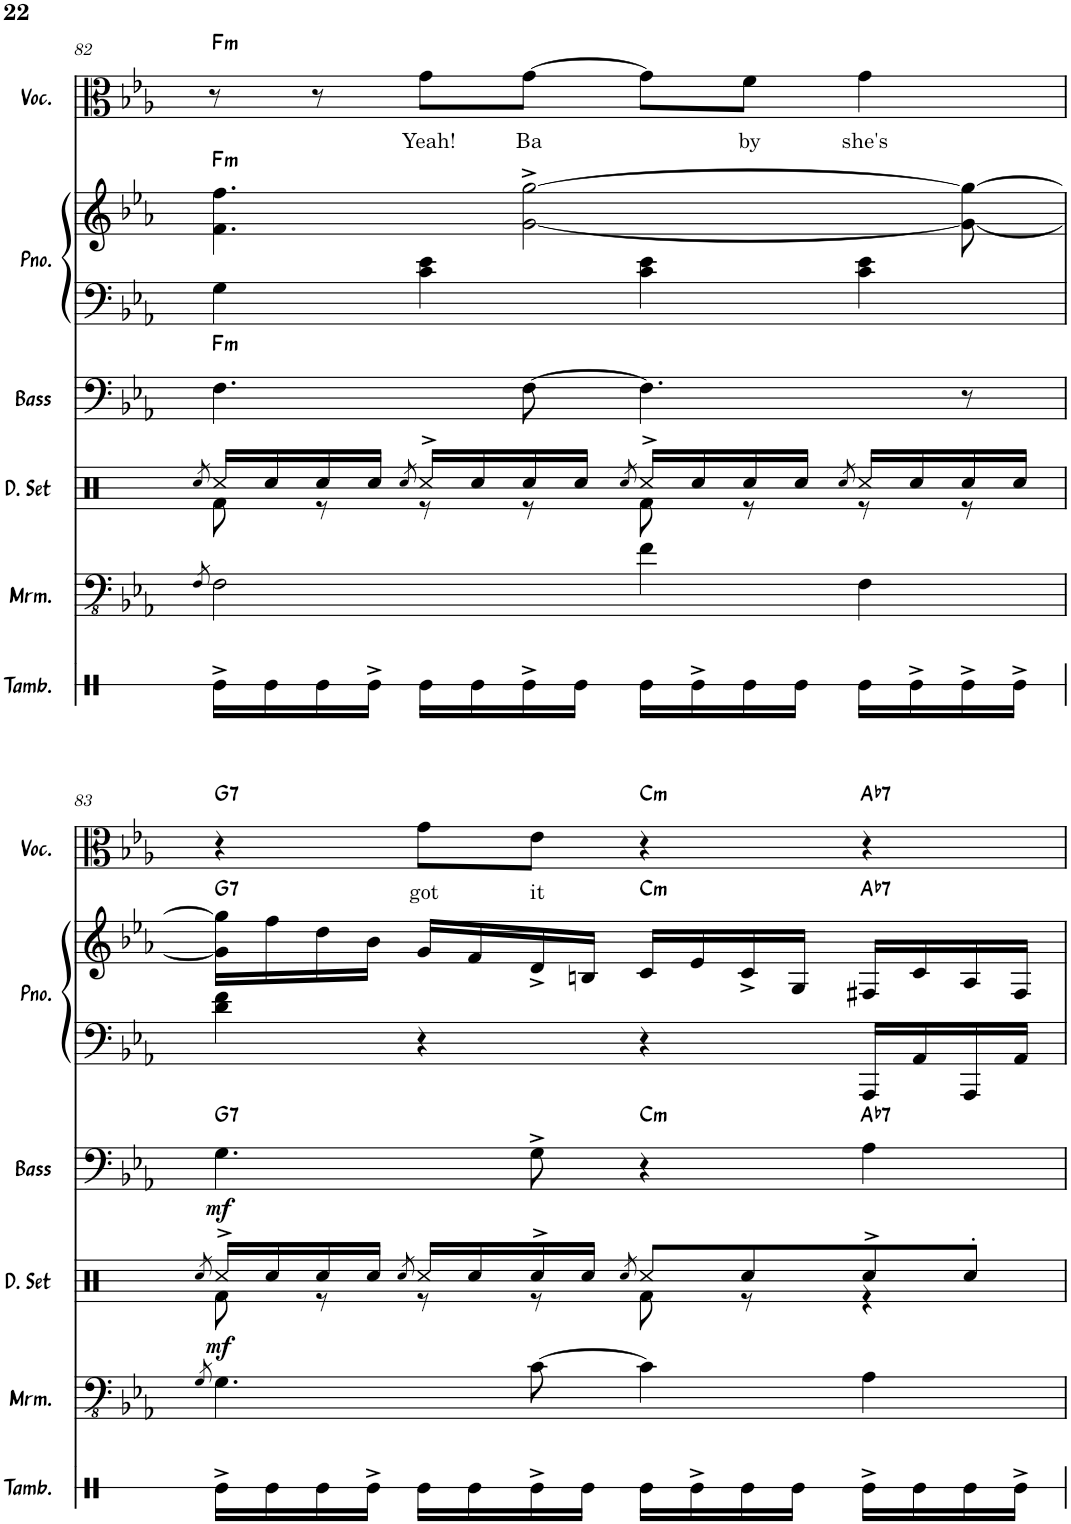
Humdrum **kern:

**kern	**kern	**kern	**dynam	**kern	**dynam	**harte	**kern	**kern	**harte	**kern	**text	**harte
*part6	*part5	*part4	*part4	*part3	*part3	*part3	*part2	*part2	*part2	*part1	*part1	*part1
*staff7	*staff6	*staff5	*staff5	*staff4	*staff4	*	*staff3	*staff2	*	*staff1	*staff1	*
*I"Tambourine	*I"Marimba	*I"Drumset	*	*I"Acoustic Bass	*	*	*I"Piano	*	*	*I"Vocals	*	*
*I'Tamb.	*I'Mrm.	*I'D. Set	*	*I'Bass	*	*	*I'Pno.	*	*	*I'Voc.	*	*
!!LO:PB:g=z
*clefX	*clefFv4	*clefX	*	*clefF4	*	*	*clefF4	*clefG2	*	*clefC3	*	*
*	*	*	*	*Trd7c12	*	*	*	*	*	*	*	*
*k[]	*k[b-e-a-]	*k[]	*	*k[b-e-a-]	*	*	*k[b-e-a-]	*k[b-e-a-]	*	*k[b-e-a-]	*	*
*M4/4	*M4/4	*M4/4	*	*M4/4	*	*	*M4/4	*M4/4	*	*M4/4	*	*
=82	=82	=82	=82	=82	=82	=82	=82	=82	=82	=82	=82	=82
.	8qFF/	8qRcc/	.	.	.	.	.	.	.	.	.	.
*	*	*^	*	*	*	*	*	*	*	*	*	*
!	!	!	!	!	!	!	!LO:H:kt=m	!	!	!LO:H:kt=m	!	!	!LO:H:kt=m
16Re^\LL	2FF\	16Rcc/LL	8Rf\	.	4.F\	.	F:min	4G\	4.f\ 4.ff\	F:min	8r	.	F:min
16Re\	.	16Rcc/	.	.	.	.	.	.	.	.	.	.	.
16Re\	.	16Rcc/	8r	.	.	.	.	.	.	.	8r	.	.
16Re^\JJ	.	16Rcc/JJ	.	.	.	.	.	.	.	.	.	.	.
.	.	8qRcc/	.	.	.	.	.	.	.	.	.	.	.
!	!	!	!	!	!	!	!	!	!	!	!	!LO:LY:b	!
16Re\LL	.	16Rcc^/LL	8r	.	.	.	.	4c\ 4e-\	.	.	8g\L	Yeah!	.
16Re\	.	16Rcc/	.	.	.	.	.	.	.	.	.	.	.
!	!	!	!	!	!	!	!	!	!	!	!	!LO:LY:b	!
16Re^\	.	16Rcc/	8r	.	[8F\	.	.	.	[2g\^ [2gg\^	.	[8g\J	Ba	.
16Re\JJ	.	16Rcc/JJ	.	.	.	.	.	.	.	.	.	.	.
.	.	8qRcc/	.	.	.	.	.	.	.	.	.	.	.
16Re\LL	4F\	16Rcc^/LL	8Rf\	.	4.F\]	.	.	4c\ 4e-\	.	.	8g\L]	.	.
16Re^\	.	16Rcc/	.	.	.	.	.	.	.	.	.	.	.
!	!	!	!	!	!	!	!	!	!	!	!	!LO:LY:b	!
16Re\	.	16Rcc/	8r	.	.	.	.	.	.	.	8f\J	by	.
16Re\JJ	.	16Rcc/JJ	.	.	.	.	.	.	.	.	.	.	.
.	.	8qRcc/	.	.	.	.	.	.	.	.	.	.	.
!	!	!	!	!	!	!	!	!	!	!	!	!LO:LY:b	!
16Re\LL	4FF\	16Rcc/LL	8r	.	.	.	.	4c\ 4e-\	.	.	4g\	she's	.
16Re^\	.	16Rcc/	.	.	.	.	.	.	.	.	.	.	.
16Re^\	.	16Rcc/	8r	.	8r	.	.	.	8g\_ 8gg\_	.	.	.	.
16Re^\JJ	.	16Rcc/JJ	.	.	.	.	.	.	.	.	.	.	.
!!LO:LB:g=z
=83	=83	=83	=83	=83	=83	=83	=83	=83	=83	=83	=83	=83	=83
.	8qGG/	8qRcc/	.	.	.	.	.	.	.	.	.	.	.
!	!	!	!	!LO:DY:b	!	!LO:DY:b	!LO:H:kt=7	!	!	!LO:H:kt=7	!	!	!LO:H:kt=7
16Re^\LL	4.GG\	16Rcc^/LL	8Rf\	mf	4.G\	mf	G:7	4d\ 4f\	16g\] 16gg\]LL	G:7	4r	.	G:7
16Re\	.	16Rcc/	.	.	.	.	.	.	16ff\	.	.	.	.
16Re\	.	16Rcc/	8r	.	.	.	.	.	16dd\	.	.	.	.
16Re^\JJ	.	16Rcc/JJ	.	.	.	.	.	.	16b-\JJ	.	.	.	.
.	.	8qRcc/	.	.	.	.	.	.	.	.	.	.	.
!	!	!	!	!	!	!	!	!	!	!	!	!LO:LY:b	!
16Re\LL	.	16Rcc/LL	8r	.	.	.	.	4r	16g/LL	.	8g\L	got	.
16Re\	.	16Rcc/	.	.	.	.	.	.	16f/	.	.	.	.
!	!	!	!	!	!	!	!	!	!	!	!	!LO:LY:b	!
16Re^\	[8C\	16Rcc^/	8r	.	8G^\	.	.	.	16d^/	.	8e-\J	it	.
16Re\JJ	.	16Rcc/JJ	.	.	.	.	.	.	16Bn/JJ	.	.	.	.
.	.	8qRcc/	.	.	.	.	.	.	.	.	.	.	.
!	!	!	!	!	!	!	!LO:H:kt=m	!	!	!LO:H:kt=m	!	!	!LO:H:kt=m
16Re\LL	4C\]	8Rcc/L	8Rf\	.	4r	.	C:min	4r	16c/LL	C:min	4r	.	C:min
16Re^\	.	.	.	.	.	.	.	.	16e-/	.	.	.	.
16Re\	.	8Rcc/	8r	.	.	.	.	.	16c^/	.	.	.	.
16Re\JJ	.	.	.	.	.	.	.	.	16G/JJ	.	.	.	.
!	!	!	!	!	!	!	!LO:H:kt=7	!	!	!LO:H:kt=7	!	!	!LO:H:kt=7
16Re^\LL	4AA-\	8Rcc^/	4r	.	4A-\	.	Ab:7	16AAA-/LL	16F#X/LL	Ab:7	4r	.	Ab:7
16Re\	.	.	.	.	.	.	.	16AA-/	16c/	.	.	.	.
16Re\	.	8Rcc'/J	.	.	.	.	.	16AAA-/	16A-/	.	.	.	.
16Re^\JJ	.	.	.	.	.	.	.	16AA-/JJ	16F#/JJ	.	.	.	.
*	*	*v	*v	*	*	*	*	*	*	*	*	*	*
=	=	=	=	=	=	=	=	=	=	=	=	=
*-	*-	*-	*-	*-	*-	*-	*-	*-	*-	*-	*-	*-
